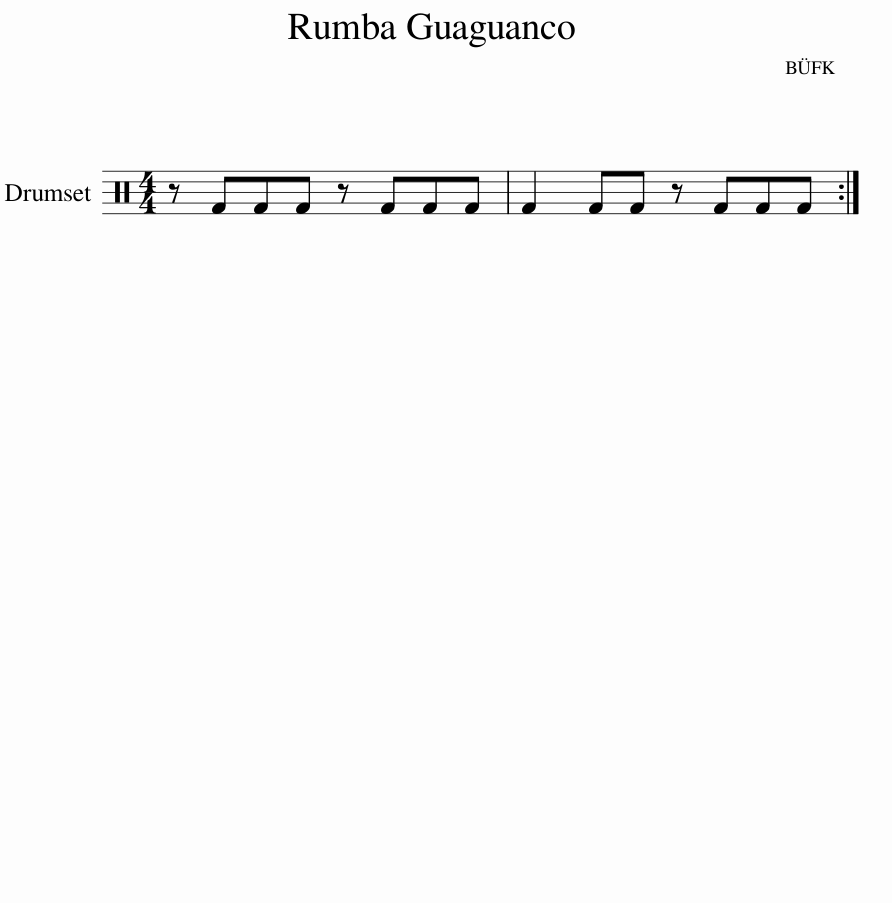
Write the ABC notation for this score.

X:1
L:1/8
M:4/4
I:linebreak $
K:C
V:1 perc
K:none
V:1
 z FFF z FFF | F2 FF z FFF :| %2
